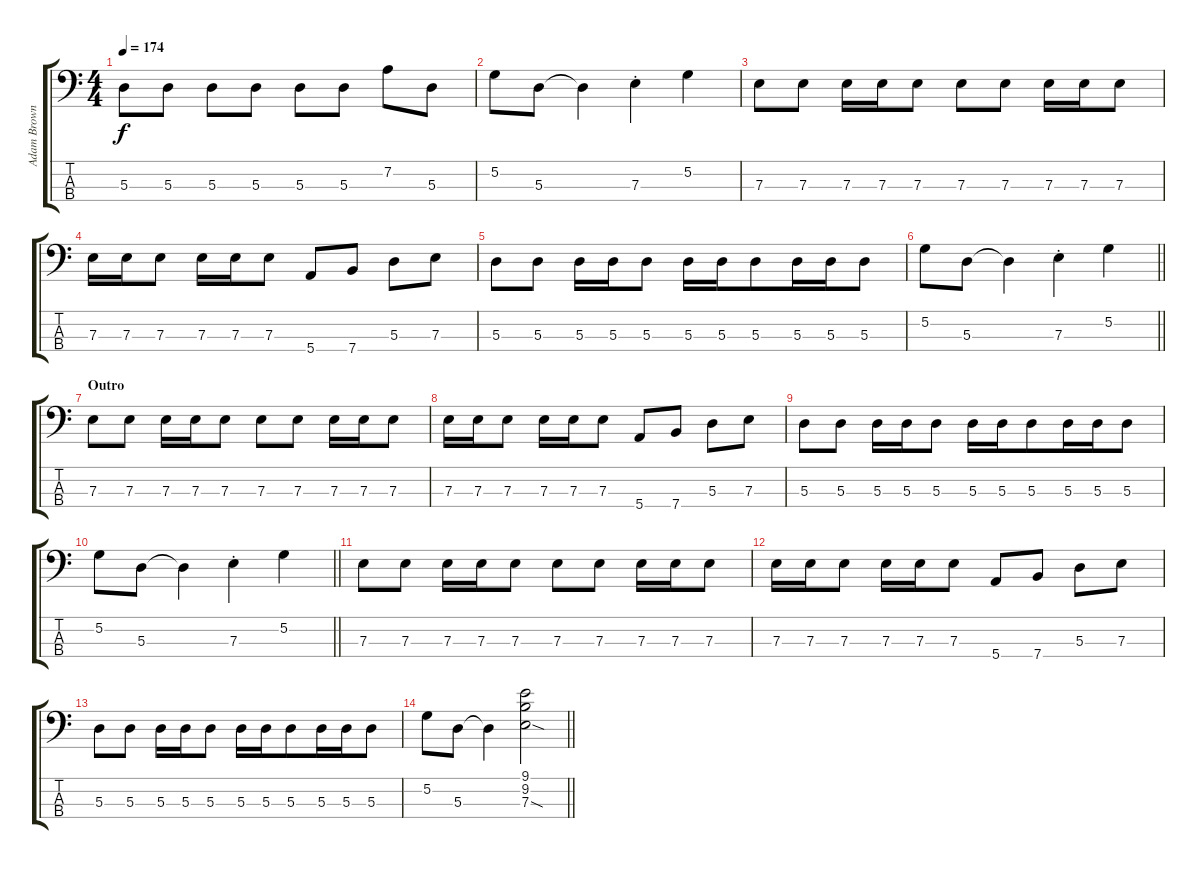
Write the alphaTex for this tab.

\track ("Adam Brown" "Adam Brown") {instrument electricbassfinger}
\staff {score tabs}
\tuning (G2 D2 A1 E1) {hide}
\ts (4 4)
\tempo 174
\clef f4
\ks c
5.3.8{dy f} 5.3.8 5.3.8 5.3.8 5.3.8 5.3.8 7.2.8 5.3.8 |
5.2.8{beam merge} 5.3.8{beam merge} 5.3{t}.4{beam merge} 7.3{st}.4 5.2.4 |
7.3.8 7.3.8 7.3.16 7.3.16 7.3.8 7.3.8 7.3.8 7.3.16{beam merge} 7.3.16 7.3.8 |
7.3.16 7.3.16 7.3.8 7.3.16 7.3.16 7.3.8 5.4.8 7.4.8 5.3.8{beam merge} 7.3.8 |
5.3.8 5.3.8 5.3.16 5.3.16 5.3.8 5.3.16 5.3.16 5.3.8{beam merge} 5.3.16 5.3.16{beam merge} 5.3.8 |
\barLineRight lightlight
5.2.8{beam merge} 5.3.8{beam merge} 5.3{t}.4{beam merge} 7.3{st}.4 5.2.4 |
\section ("" "Outro")
7.3.8 7.3.8 7.3.16 7.3.16 7.3.8 7.3.8 7.3.8 7.3.16{beam merge} 7.3.16 7.3.8 |
7.3.16 7.3.16 7.3.8 7.3.16 7.3.16 7.3.8 5.4.8 7.4.8 5.3.8{beam merge} 7.3.8 |
5.3.8 5.3.8 5.3.16 5.3.16 5.3.8 5.3.16 5.3.16 5.3.8{beam merge} 5.3.16 5.3.16{beam merge} 5.3.8 |
\barLineRight lightlight
5.2.8{beam merge} 5.3.8{beam merge} 5.3{t}.4{beam merge} 7.3{st}.4 5.2.4 |
7.3.8 7.3.8 7.3.16 7.3.16 7.3.8 7.3.8 7.3.8 7.3.16{beam merge} 7.3.16 7.3.8 |
7.3.16 7.3.16 7.3.8 7.3.16 7.3.16 7.3.8 5.4.8 7.4.8 5.3.8{beam merge} 7.3.8 |
5.3.8 5.3.8 5.3.16 5.3.16 5.3.8 5.3.16 5.3.16 5.3.8{beam merge} 5.3.16 5.3.16{beam merge} 5.3.8 |
\barLineRight lightlight
5.2.8{beam merge} 5.3.8{beam merge} 5.3{t}.4{beam merge} (9.1 9.2 7.3{sod}).2
